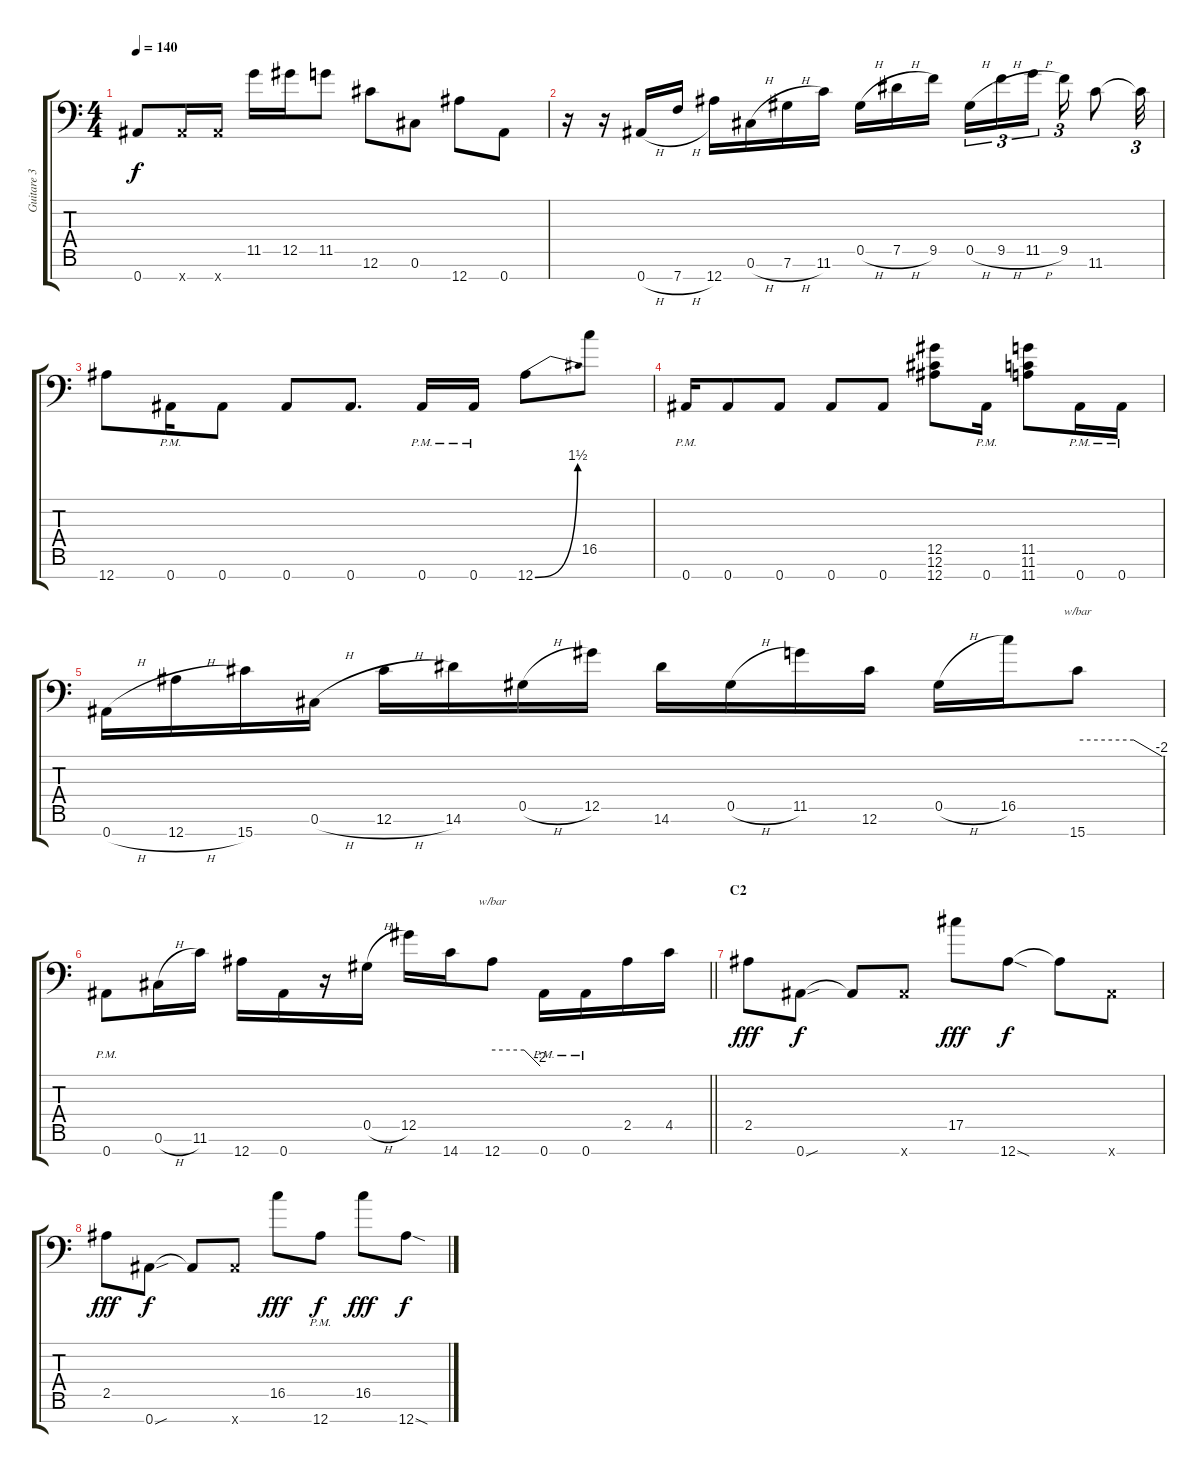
\track ("Guitare 3 (Jake)" "Guitare 3 ") {instrument distortionguitar}
\staff {score tabs}
\tuning (Eb4 Bb3 Gb3 Db3 Ab2 Db2 Bb1) {hide}
\ts (4 4)
\tempo 140
\clef f4
\ks c
0.7.8{dy f} 0.7{x}.16 0.7{x}.16 11.5.16 12.5.16 11.5.8 12.6.8 0.6.8 12.7.8 0.7.8 |
r.16 r.16 0.7{h}.16 7.7{h}.16 12.7.16 0.6{h}.16 7.6{h}.16 11.6.16 0.5{h}.16 7.5{h}.16 9.5.16{beam splitsecondary} 0.5{h}.16{tu (3 2)} 9.5{h}.16{tu (3 2)} 11.5{h}.16{tu (3 2) beam splitsecondary} 9.5.16{tu (3 2)} 11.6.8 11.6{t}.32{tu (3 2)} |
12.7.8 0.7{pm}.16 0.7.8 0.7.8 0.7.8{d} 0.7{pm}.16 0.7{pm}.16 12.7{be (bend 0 0 60 6)}.8 16.5.8 |
0.7{pm}.16 0.7.8 0.7.8 0.7.8 0.7.8 (12.5 12.6 12.7).8 0.7{pm}.16 (11.5 11.6 11.7).8 0.7{pm}.16 0.7{pm}.16 |
0.7{h}.16 12.7{h}.16 15.7.16 0.6{h}.16 12.6{h}.16 14.6.16 0.5{h}.16 12.5.16 14.6.16 0.5{h}.16 11.5.16 12.6.16 0.5{h}.16 16.5.16 15.7.8{tbe (custom default 0 0 40 0 60 -8)} |
\barLineRight lightlight
0.7{pm}.8 0.6{h}.16 11.6.16 12.7.16 0.7.16 r.16 0.5{h}.16 12.5.16 14.7.16 12.7.8{tbe (custom default 0 0 40 0 60 -8)} 0.7{pm}.16 0.7{pm}.16 2.5.16 4.5.16 |
\section ("" "C2")
2.5.8{dy fff} 0.7{sou}.8{dy f} 0.7{t}.8 0.7{x}.8 17.5.8{dy fff} 12.7{sod}.8{dy f} 12.7{t}.8 0.7{x}.8 |
2.5.8{dy fff} 0.7{sou}.8{dy f} 0.7{t}.8 0.7{x}.8 16.5.8{dy fff} 12.7{pm}.8{dy f} 16.5.8{dy fff} 12.7{sod}.8{dy f}
